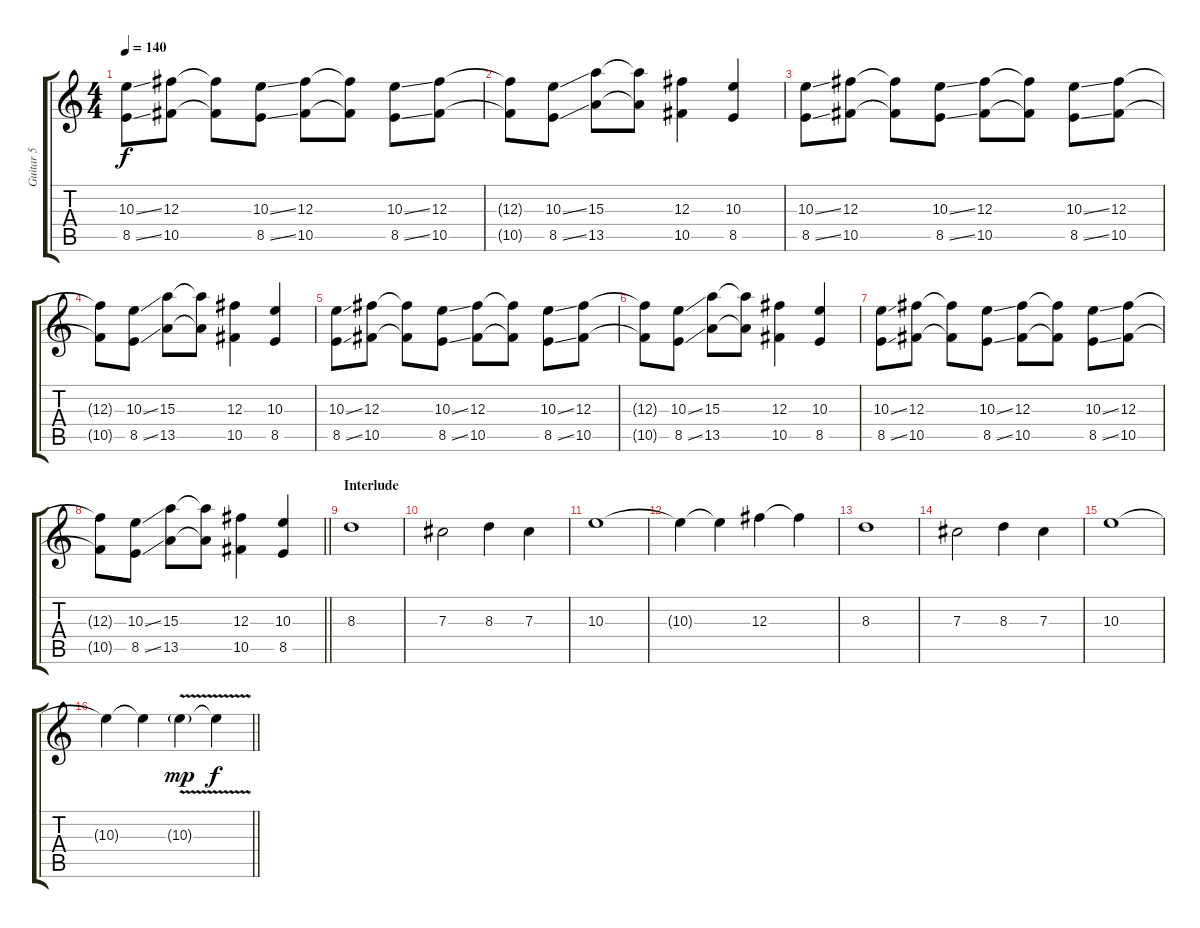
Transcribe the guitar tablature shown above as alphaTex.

\track ("Guitar 5" "Guitar 5") {instrument distortionguitar}
\staff {score tabs}
\tuning (Eb4 Bb3 Gb3 Db3 Ab2 Db2) {hide}
\ts (4 4)
\tempo 140
\clef g2
\ks c
(10.3{ss} 8.5{ss}).8{dy f} (12.3 10.5).8 (12.3{t} 10.5{t}).8 (10.3{ss} 8.5{ss}).8 (12.3 10.5).8 (12.3{t} 10.5{t}).8 (10.3{ss} 8.5{ss}).8 (12.3 10.5).8 |
(12.3{t} 10.5{t}).8 (10.3{ss} 8.5{ss}).8 (15.3 13.5).8 (15.3{t} 13.5{t}).8 (12.3 10.5).4 (10.3 8.5).4 |
(10.3{ss} 8.5{ss}).8 (12.3 10.5).8 (12.3{t} 10.5{t}).8 (10.3{ss} 8.5{ss}).8 (12.3 10.5).8 (12.3{t} 10.5{t}).8 (10.3{ss} 8.5{ss}).8 (12.3 10.5).8 |
(12.3{t} 10.5{t}).8 (10.3{ss} 8.5{ss}).8 (15.3 13.5).8 (15.3{t} 13.5{t}).8 (12.3 10.5).4 (10.3 8.5).4 |
(10.3{ss} 8.5{ss}).8 (12.3 10.5).8 (12.3{t} 10.5{t}).8 (10.3{ss} 8.5{ss}).8 (12.3 10.5).8 (12.3{t} 10.5{t}).8 (10.3{ss} 8.5{ss}).8 (12.3 10.5).8 |
(12.3{t} 10.5{t}).8 (10.3{ss} 8.5{ss}).8 (15.3 13.5).8 (15.3{t} 13.5{t}).8 (12.3 10.5).4 (10.3 8.5).4 |
(10.3{ss} 8.5{ss}).8 (12.3 10.5).8 (12.3{t} 10.5{t}).8 (10.3{ss} 8.5{ss}).8 (12.3 10.5).8 (12.3{t} 10.5{t}).8 (10.3{ss} 8.5{ss}).8 (12.3 10.5).8 |
\barLineRight lightlight
(12.3{t} 10.5{t}).8 (10.3{ss} 8.5{ss}).8 (15.3 13.5).8 (15.3{t} 13.5{t}).8 (12.3 10.5).4 (10.3 8.5).4 |
\section ("" "Interlude")
8.3.1 |
7.3.2 8.3.4 7.3.4 |
10.3.1 |
10.3{t}.4 10.3{t}.4 12.3.4 12.3{t}.4 |
8.3.1 |
7.3.2 8.3.4 7.3.4 |
10.3.1 |
\barLineRight lightlight
10.3{t}.4 10.3{t}.4 10.3{v g}.4{dy mp} 10.3{t}.4{dy f}
